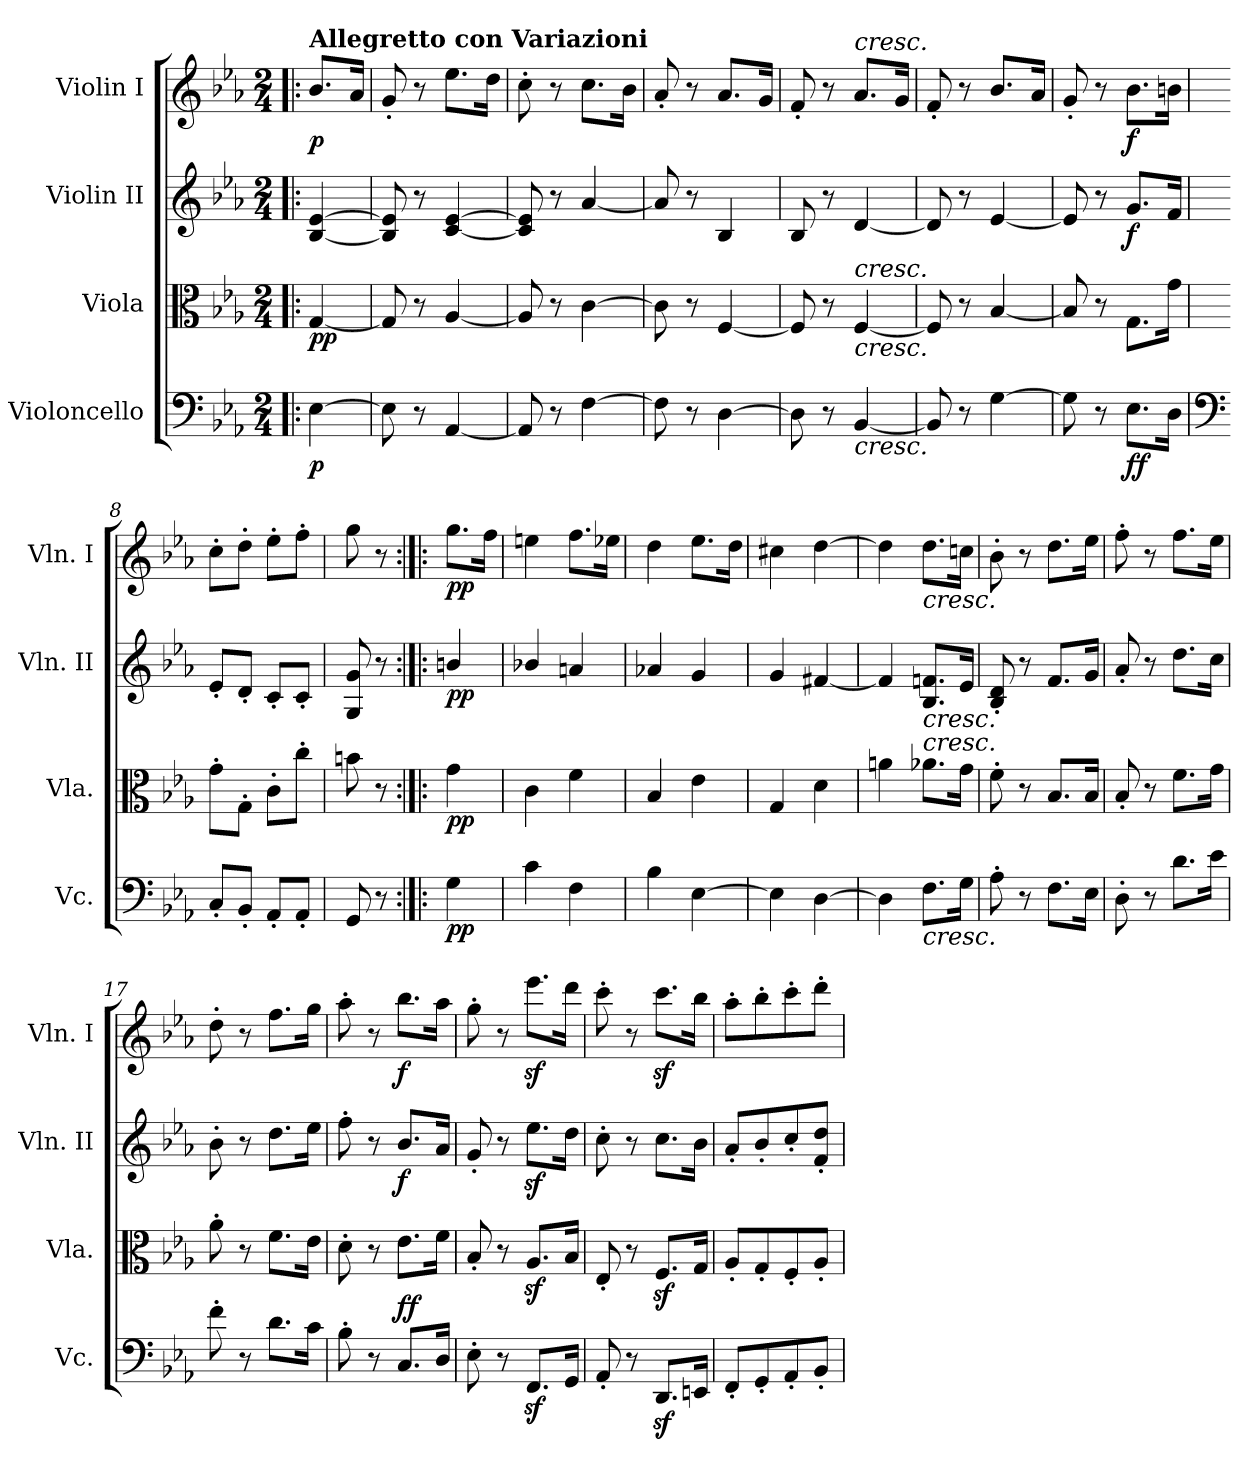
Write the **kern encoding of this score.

**kern	**dynam	**kern	**dynam	**kern	**dynam	**kern	**dynam
*part4	*part4	*part3	*part3	*part2	*part2	*part1	*part1
*staff4	*staff4	*staff3	*staff3	*staff2	*staff2	*staff1	*staff1
*I"Violoncello	*	*I"Viola	*	*I"Violin II	*	*I"Violin I	*
*I'Vc.	*	*I'Vla.	*	*I'Vln. II	*	*I'Vln. I	*
*clefF4	*	*clefC3	*	*clefG2	*	*clefG2	*
*k[b-e-a-]	*	*k[b-e-a-]	*	*k[b-e-a-]	*	*k[b-e-a-]	*
*M2/4	*	*M2/4	*	*M2/4	*	*M2/4	*
*MM100	*	*MM100	*	*MM100	*	*MM100	*
=1!|:	=1!|:	=1!|:	=1!|:	=1!|:	=1!|:	=1!|:	=1!|:
!	!	!	!	!	!	!LO:TX:a:B:t=Allegretto con Variazioni	!
!	!LO:DY:b	!	!LO:DY:b	!	!	!	!
!	!	!	!LO:DY:n=1:b	!	!	!	!LO:DY:b
[4E-\	p	[4G/	p p	[4B-/ [4e-/	.	8.b-/L	p
.	.	.	.	.	.	16a-/Jk	.
=2	=2	=2	=2	=2	=2	=2	=2
8E-\]	.	8G/]	.	8B-/] 8e-/]	.	8g'/	.
8r	.	8r	.	8r	.	8r	.
[4AA-/	.	[4A-/	.	[4c/ [4e-/	.	8.ee-\L	.
.	.	.	.	.	.	16dd\Jk	.
=3	=3	=3	=3	=3	=3	=3	=3
8AA-/]	.	8A-/]	.	8c/] 8e-/]	.	8cc'\	.
8r	.	8r	.	8r	.	8r	.
[4F\	.	[4c\	.	[4a-/	.	8.cc\L	.
.	.	.	.	.	.	16b-\Jk	.
=4	=4	=4	=4	=4	=4	=4	=4
8F\]	.	8c\]	.	8a-/]	.	8a-'/	.
8r	.	8r	.	8r	.	8r	.
[4D\	.	[4F/	.	4B-/	.	8.a-/L	.
.	.	.	.	.	.	16g/Jk	.
=5	=5	=5	=5	=5	=5	=5	=5
8D\]	.	8F/]	.	8B-/	.	8f'/	.
8r	.	8r	.	8r	.	8r	.
!	!	!	!	!	!	!LO:TX:a:i:t=cresc.	!
!	!	!LO:TX:a:i:t=cresc.	!	!	!	!	!
!	!	!LO:TX:b:i:t=cresc.	!	!	!	!	!
!LO:TX:b:i:t=cresc.	!	!	!	!	!	!	!
[4BB-/	.	[4F/	.	[4d/	.	8.a-/L	.
.	.	.	.	.	.	16g/Jk	.
=6	=6	=6	=6	=6	=6	=6	=6
8BB-/]	.	8F/]	.	8d/]	.	8f'/	.
8r	.	8r	.	8r	.	8r	.
[4G\	.	[4B-/	.	[4e-/	.	8.b-/L	.
.	.	.	.	.	.	16a-/Jk	.
=7	=7	=7	=7	=7	=7	=7	=7
8G\]	.	8B-/]	.	8e-/]	.	8g'/	.
8r	.	8r	.	8r	.	8r	.
!	!LO:DY:b	!	!	!	!	!	!
!	!LO:DY:n=1:b	!	!	!	!LO:DY:b	!	!LO:DY:b
8.E-\L	f f	8.G\L	.	8.g/L	f	8.b-\L	f
16D\Jk	.	16g\Jk	.	16f/Jk	.	16bn\Jk	.
=8	=8	=8	=8	=8	=8	=8	=8
*clefF4	*	*	*	*	*	*	*
8C'/L	.	8g'\L	.	8e-'/L	.	8cc'\L	.
8BB-'/J	.	8G'\J	.	8d'/J	.	8dd'\J	.
8AA-'/L	.	8c'\L	.	8c'/L	.	8ee-'\L	.
8AA-'/J	.	8cc'\J	.	8c'/J	.	8ff'\J	.
=9	=9	=9	=9	=9	=9	=9	=9
8GG/	.	8bn\	.	8G/ 8g/	.	8gg\	.
8r	.	8r	.	8r	.	8r	.
=10:|!|:	=10:|!|:	=10:|!|:	=10:|!|:	=10:|!|:	=10:|!|:	=10:|!|:	=10:|!|:
!	!LO:DY:b	!	!LO:DY:b	!	!LO:DY:b	!	!LO:DY:b
4G\	pp	4g\	pp	4bn/	pp	8.gg\L	pp
.	.	.	.	.	.	16ff\Jk	.
=11	=11	=11	=11	=11	=11	=11	=11
4c\	.	4c\	.	4b-X/	.	4een\	.
4F\	.	4f\	.	4an/	.	8.ff\L	.
.	.	.	.	.	.	16ee-X\Jk	.
=12	=12	=12	=12	=12	=12	=12	=12
4B-\	.	4B-/	.	4a-X/	.	4dd\	.
[4E-\	.	4e-\	.	4g/	.	8.ee-\L	.
.	.	.	.	.	.	16dd\Jk	.
=13	=13	=13	=13	=13	=13	=13	=13
4E-\]	.	4G/	.	4g/	.	4cc#X\	.
[4D\	.	4d\	.	[4f#X/	.	[4dd\	.
=14	=14	=14	=14	=14	=14	=14	=14
4D\]	.	4an\	.	4f#/]	.	4dd\]	.
!	!	!	!	!	!	!LO:TX:b:i:t=cresc.	!
!	!	!LO:TX:a:i:t=cresc.	!	!	!	!	!
!	!	!LO:TX:a:i:t=cresc.	!	!	!	!	!
!LO:TX:b:i:t=cresc.	!	!	!	!	!	!	!
8.F\L	.	8.a-X\L	.	8.B-/ 8.fn/L	.	8.dd\L	.
16G\Jk	.	16g\Jk	.	16e-/Jk	.	16ccn\Jk	.
=15	=15	=15	=15	=15	=15	=15	=15
8A-'\	.	8f'\	.	8B-/' 8d/'	.	8b-'\	.
8r	.	8r	.	8r	.	8r	.
8.F\L	.	8.B-/L	.	8.f/L	.	8.dd\L	.
16E-\Jk	.	16B-/Jk	.	16g/Jk	.	16ee-\Jk	.
=16	=16	=16	=16	=16	=16	=16	=16
8D'\	.	8B-'/	.	8a-'/	.	8ff'\	.
8r	.	8r	.	8r	.	8r	.
8.d\L	.	8.f\L	.	8.dd\L	.	8.ff\L	.
16e-\Jk	.	16g\Jk	.	16cc\Jk	.	16ee-\Jk	.
=17	=17	=17	=17	=17	=17	=17	=17
8f'\	.	8a-'\	.	8b-'\	.	8dd'\	.
8r	.	8r	.	8r	.	8r	.
8.d\L	.	8.f\L	.	8.dd\L	.	8.ff\L	.
16c\Jk	.	16e-\Jk	.	16ee-\Jk	.	16gg\Jk	.
=18	=18	=18	=18	=18	=18	=18	=18
8B-'\	.	8d'\	.	8ff'\	.	8aa-'\	.
8r	.	8r	.	8r	.	8r	.
!	!LO:DY:a	!	!	!	!	!	!
!	!LO:DY:n=1:b	!	!	!	!LO:DY:b	!	!LO:DY:b
8.C/L	f f	8.e-\L	.	8.b-/L	f	8.bb-\L	f
16D/Jk	.	16f\Jk	.	16a-/Jk	.	16aa-\Jk	.
=19	=19	=19	=19	=19	=19	=19	=19
8E-'\	.	8B-'/	.	8g'/	.	8gg'\	.
8r	.	8r	.	8r	.	8r	.
8.FFz</L	.	8.A-z</L	.	8.ee-z<\L	.	8.eee-z<\L	.
16GG/Jk	.	16B-/Jk	.	16dd\Jk	.	16ddd\Jk	.
=20	=20	=20	=20	=20	=20	=20	=20
8AA-'/	.	8E-'/	.	8cc'\	.	8ccc'\	.
8r	.	8r	.	8r	.	8r	.
8.DDz</L	.	8.Fz>/L	.	8.cc\L	.	8.cccz<\L	.
16EEn/Jk	.	16G/Jk	.	16b-\Jk	.	16bb-\Jk	.
=21	=21	=21	=21	=21	=21	=21	=21
8FF'/L	.	8A-'/L	.	8a-'/L	.	8aa-'\L	.
8GG'/	.	8G'/	.	8b-'/	.	8bb-'\	.
8AA-'/	.	8F'/	.	8cc'/	.	8ccc'\	.
8BB-'/J	.	8A-'/J	.	8f/' 8dd/'J	.	8ddd'\J	.
=	=	=	=	=	=	=	=
*-	*-	*-	*-	*-	*-	*-	*-
